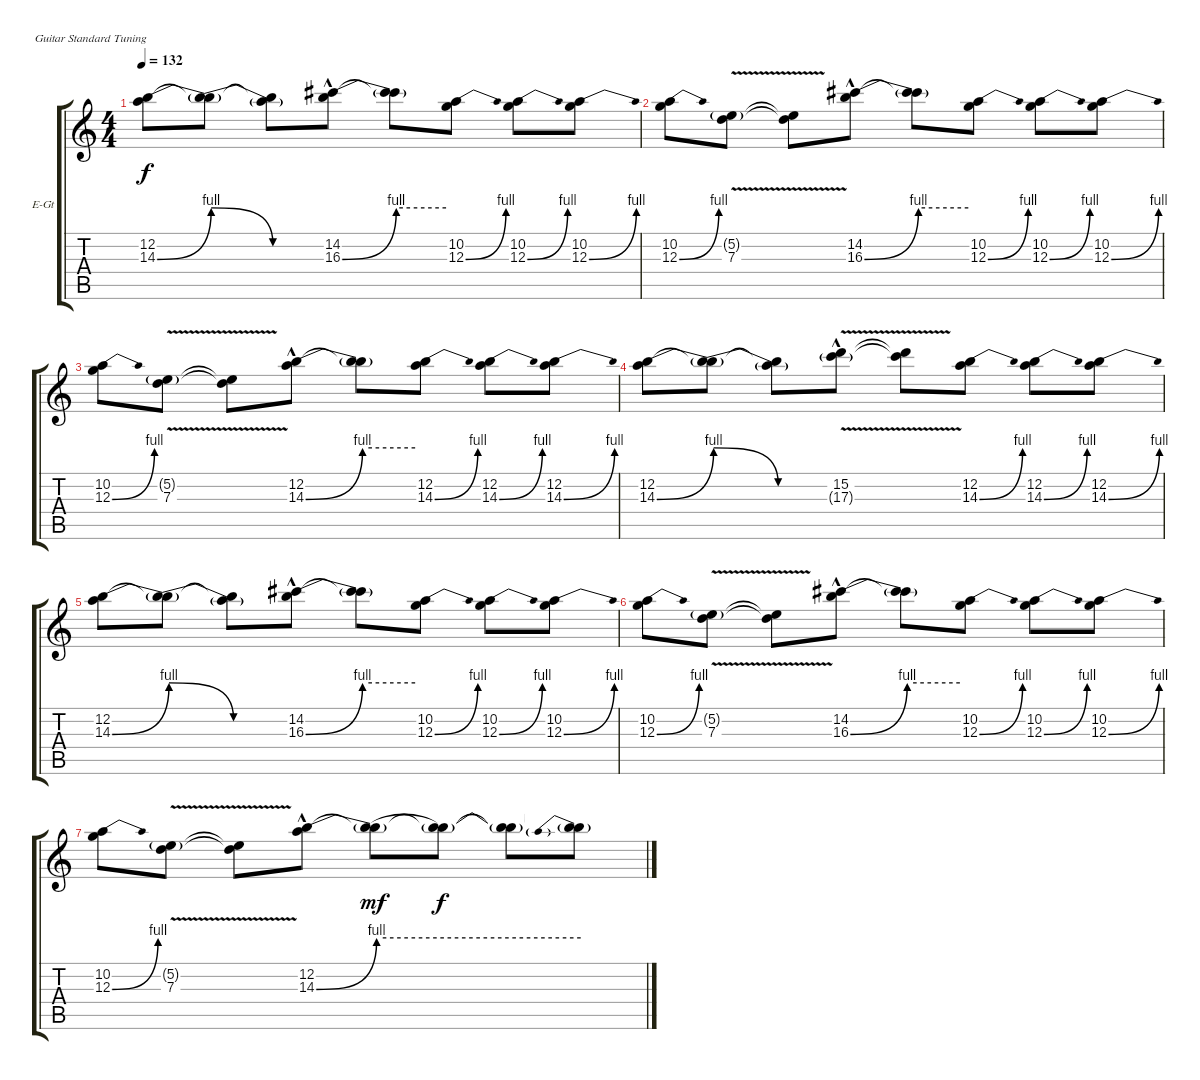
\defaultSystemsLayout 4
\bracketExtendMode groupsimilarinstruments
\firstSystemTrackNameOrientation horizontal
\otherSystemsTrackNameOrientation horizontal
\track ("Solo" "E-Gt") {instrument overdrivenguitar}
\staff {score tabs}
\tuning (E4 B3 G3 D3 A2 E2)
\ts (4 4)
\tempo 132
\clef g2
\scale
0.333333
\ks c
(12.2 14.3{be (bend 0 0 60 4)}).8{dy f} (12.2{t} 14.3{be (release 0 4 60 0) t}).8 (12.2{t} 14.3{be (hold 0 0 60 0) t}).8 (14.2{hac} 16.3{be (bend 0 0 60 4)}).8 (14.2{t} 16.3{be (hold 0 4 60 4) t}).8 (10.2 12.3{be (bend 0 0 60 4)}).8 (10.2 12.3{be (bend 0 0 60 4)}).8 (10.2 12.3{be (bend 0 0 60 4)}).8 |
\scale
0.333333 (10.2 12.3{be (bend 0 0 60 4)}).8 (5.2{g} 7.3{v}).8 (5.2{t} 7.3{v t}).8 (14.2{hac} 16.3{be (bend 0 0 60 4)}).8 (14.2{t} 16.3{be (hold 0 4 60 4) t}).8 (10.2 12.3{be (bend 0 0 60 4)}).8 (10.2 12.3{be (bend 0 0 60 4)}).8 (10.2 12.3{be (bend 0 0 60 4)}).8 |
\scale
0.333333 (10.2 12.3{be (bend 0 0 60 4)}).8 (5.2{v g} 7.3{v}).8 (5.2{v t} 7.3{v t}).8 (12.2{hac} 14.3{be (bend 0 0 60 4)}).8 (12.2{t} 14.3{be (hold 0 4 60 4) t}).8 (12.2 14.3{be (bend 0 0 60 4)}).8 (12.2 14.3{be (bend 0 0 60 4)}).8 (12.2 14.3{be (bend 0 0 60 4)}).8 |
\scale
0.333333 (12.2 14.3{be (bend 0 0 60 4)}).8 (12.2{t} 14.3{be (release 0 4 60 0) t}).8 (12.2{t} 14.3{be (hold 0 0 60 0) t}).8 (15.2{v hac} 17.3{v g}).8 (15.2{v t} 17.3{v t}).8 (12.2 14.3{be (bend 0 0 60 4)}).8 (12.2 14.3{be (bend 0 0 60 4)}).8 (12.2 14.3{be (bend 0 0 60 4)}).8 |
\scale
0.333333 (12.2 14.3{be (bend 0 0 60 4)}).8 (12.2{t} 14.3{be (release 0 4 60 0) t}).8 (12.2{t} 14.3{be (hold 0 0 60 0) t}).8 (14.2{hac} 16.3{be (bend 0 0 60 4)}).8 (14.2{t} 16.3{be (hold 0 4 60 4) t}).8 (10.2 12.3{be (bend 0 0 60 4)}).8 (10.2 12.3{be (bend 0 0 60 4)}).8 (10.2 12.3{be (bend 0 0 60 4)}).8 |
\scale
0.333333 (10.2 12.3{be (bend 0 0 60 4)}).8 (5.2{g} 7.3{v}).8 (5.2{t} 7.3{v t}).8 (14.2{hac} 16.3{be (bend 0 0 60 4)}).8 (14.2{t} 16.3{be (hold 0 4 60 4) t}).8 (10.2 12.3{be (bend 0 0 60 4)}).8 (10.2 12.3{be (bend 0 0 60 4)}).8 (10.2 12.3{be (bend 0 0 60 4)}).8 |
\scale
0.333333 (10.2 12.3{be (bend 0 0 60 4)}).8 (5.2{v g} 7.3{v}).8 (5.2{v t} 7.3{v t}).8 (12.2{hac} 14.3{be (bend 0 0 60 4)}).8 (12.2{t} 14.3{be (hold 0 4 60 4) t}).8{dy mf} (12.2{t} 14.3{t}).8{dy f} (12.2{t} 14.3{t}).8 (12.2{t} 14.3{be (prebend 0 4 60 4) t}).8 |
\scale
0.333333 |
\scale
0.333333 |
\scale
0.333333 |
\scale
0.333333 |
\scale
0.333333 |
\scale
0.333333 |
\scale
0.333333
